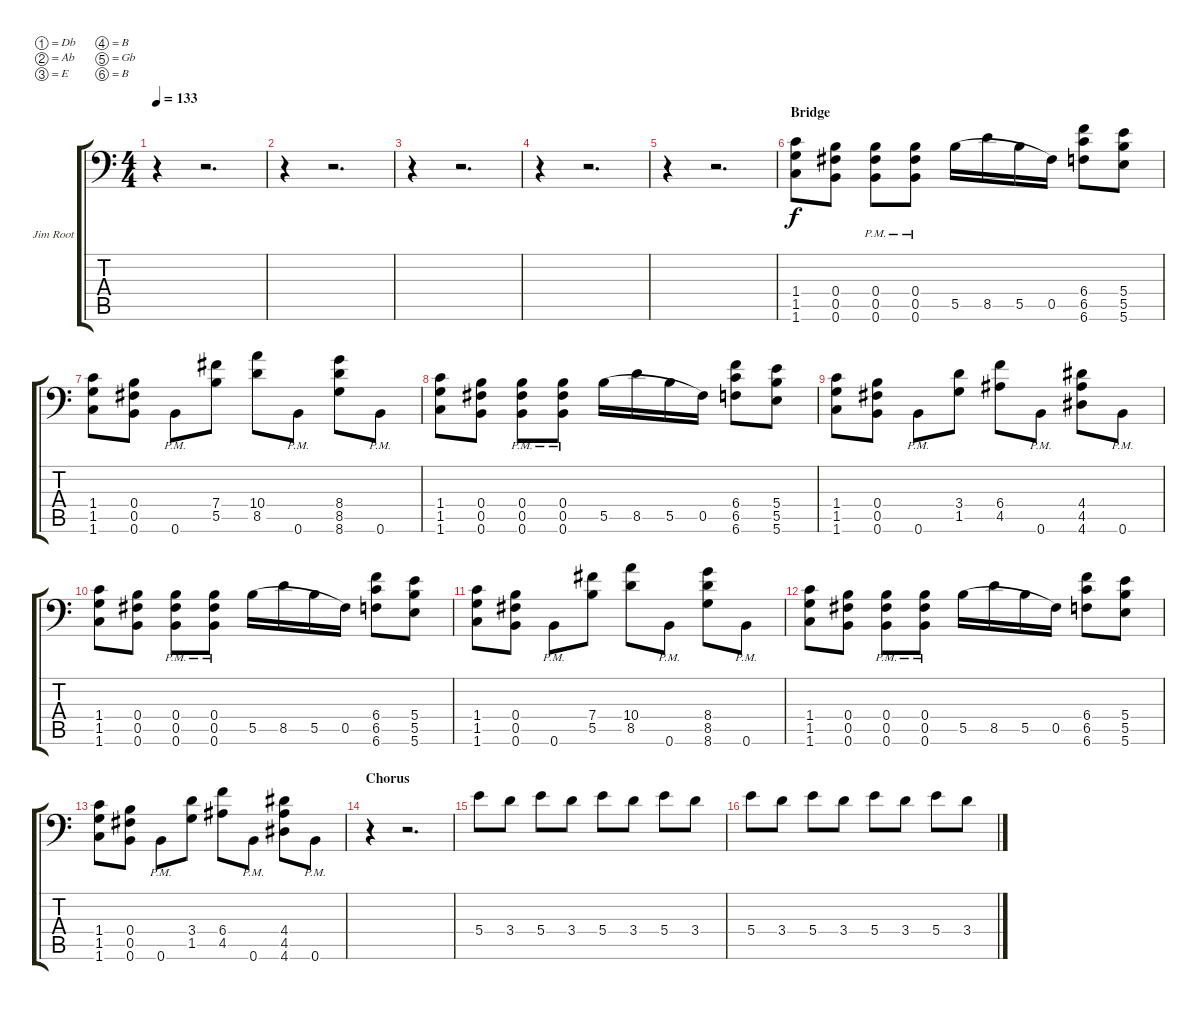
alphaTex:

\bracketExtendMode groupsimilarinstruments
\firstSystemTrackNameOrientation horizontal
\otherSystemsTrackNameOrientation horizontal
\track ("Jim Root" "Jim Root") {instrument distortionguitar}
\staff {score tabs}
\tuning (Db4 Ab3 E3 B2 Gb2 B1)
\ts (4 4)
\tempo 133
\clef f4
\scale
0.333333
\ks c
r.4{dy f} r.2{d} |
\scale
0.333333 r.4 r.2{d} |
\scale
0.333333 r.4 r.2{d} |
\scale
0.333333 r.4 r.2{d} |
\scale
0.333333 r.4 r.2{d} |
\section ("" "Bridge")
\scale
0.333333 (1.5 1.6 1.4).8 (0.5 0.6 0.4).8 (0.6{pm} 0.5{pm} 0.4{pm}).8 (0.6{pm} 0.5{pm} 0.4{pm}).8 5.5.16{legatoorigin} 8.5.16{legatoorigin} 5.5.16{legatoorigin} 0.5.16 (6.6 6.5 6.4).8 (5.6 5.5 5.4).8 |
\scale
0.333333 (1.5 1.6 1.4).8 (0.5 0.6 0.4).8 0.6{pm}.8 (7.4 5.5).8 (10.4 8.5).8 0.6{pm}.8 (8.4 8.5 8.6).8 0.6{pm}.8 |
\scale
0.333333 (1.5 1.6 1.4).8 (0.5 0.6 0.4).8 (0.6{pm} 0.5{pm} 0.4{pm}).8 (0.6{pm} 0.5{pm} 0.4{pm}).8 5.5.16{legatoorigin} 8.5.16{legatoorigin} 5.5.16{legatoorigin} 0.5.16 (6.6 6.5 6.4).8 (5.6 5.5 5.4).8 |
\scale
0.333333 (1.5 1.6 1.4).8 (0.5 0.6 0.4).8 0.6{pm}.8 (3.4 1.5).8 (6.4 4.5).8 0.6{pm}.8 (4.4 4.5 4.6).8 0.6{pm}.8 |
\scale
0.333333 (1.5 1.6 1.4).8 (0.5 0.6 0.4).8 (0.6{pm} 0.5{pm} 0.4{pm}).8 (0.6{pm} 0.5{pm} 0.4{pm}).8 5.5.16{legatoorigin} 8.5.16{legatoorigin} 5.5.16{legatoorigin} 0.5.16 (6.6 6.5 6.4).8 (5.6 5.5 5.4).8 |
\scale
0.333333 (1.5 1.6 1.4).8 (0.5 0.6 0.4).8 0.6{pm}.8 (7.4 5.5).8 (10.4 8.5).8 0.6{pm}.8 (8.4 8.5 8.6).8 0.6{pm}.8 |
\scale
0.333333 (1.5 1.6 1.4).8 (0.5 0.6 0.4).8 (0.6{pm} 0.5{pm} 0.4{pm}).8 (0.6{pm} 0.5{pm} 0.4{pm}).8 5.5.16{legatoorigin} 8.5.16{legatoorigin} 5.5.16{legatoorigin} 0.5.16 (6.6 6.5 6.4).8 (5.6 5.5 5.4).8 |
\scale
0.333333 (1.5 1.6 1.4).8 (0.5 0.6 0.4).8 0.6{pm}.8 (3.4 1.5).8 (6.4 4.5).8 0.6{pm}.8 (4.4 4.5 4.6).8 0.6{pm}.8 |
\section ("" "Chorus")
\scale
0.333333 r.4 r.2{d} |
\scale
0.333333 5.4.8 3.4.8 5.4.8 3.4.8 5.4.8 3.4.8 5.4.8 3.4.8 |
\scale
0.333333 5.4.8 3.4.8 5.4.8 3.4.8 5.4.8 3.4.8 5.4.8 3.4.8
